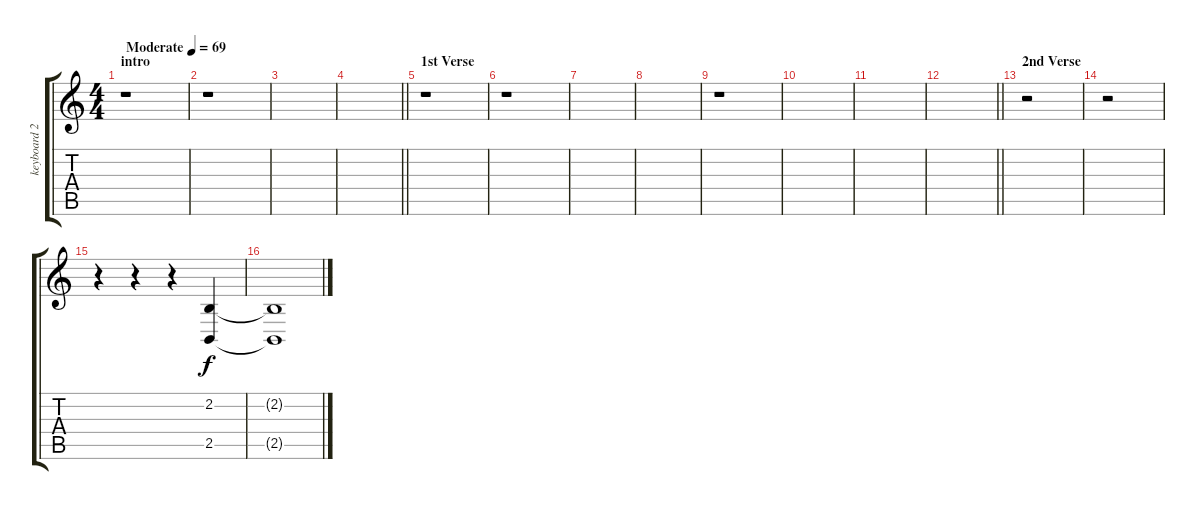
\track ("keyboard 2" "keyboard 2") {instrument synthstrings1}
\staff {score tabs}
\tuning (E4 A3 G3 D3 A2 D2) {hide}
\ts (4 4)
\section ("" "intro")
\tempo (69 "Moderate")
\clef g2
\ks c
r.1{dy f instrument synthstrings1} |
r.1 |
|
\barLineRight lightlight
|
\section ("" "1st Verse")
r.1 |
r.1 |
|
|
r.1 |
|
|
\barLineRight lightlight
|
\section ("" "2nd Verse")
r.2 |
r.2 |
r.4 r.4 r.4 (2.2 2.5).4 |
(2.2{t} 2.5{t}).1
